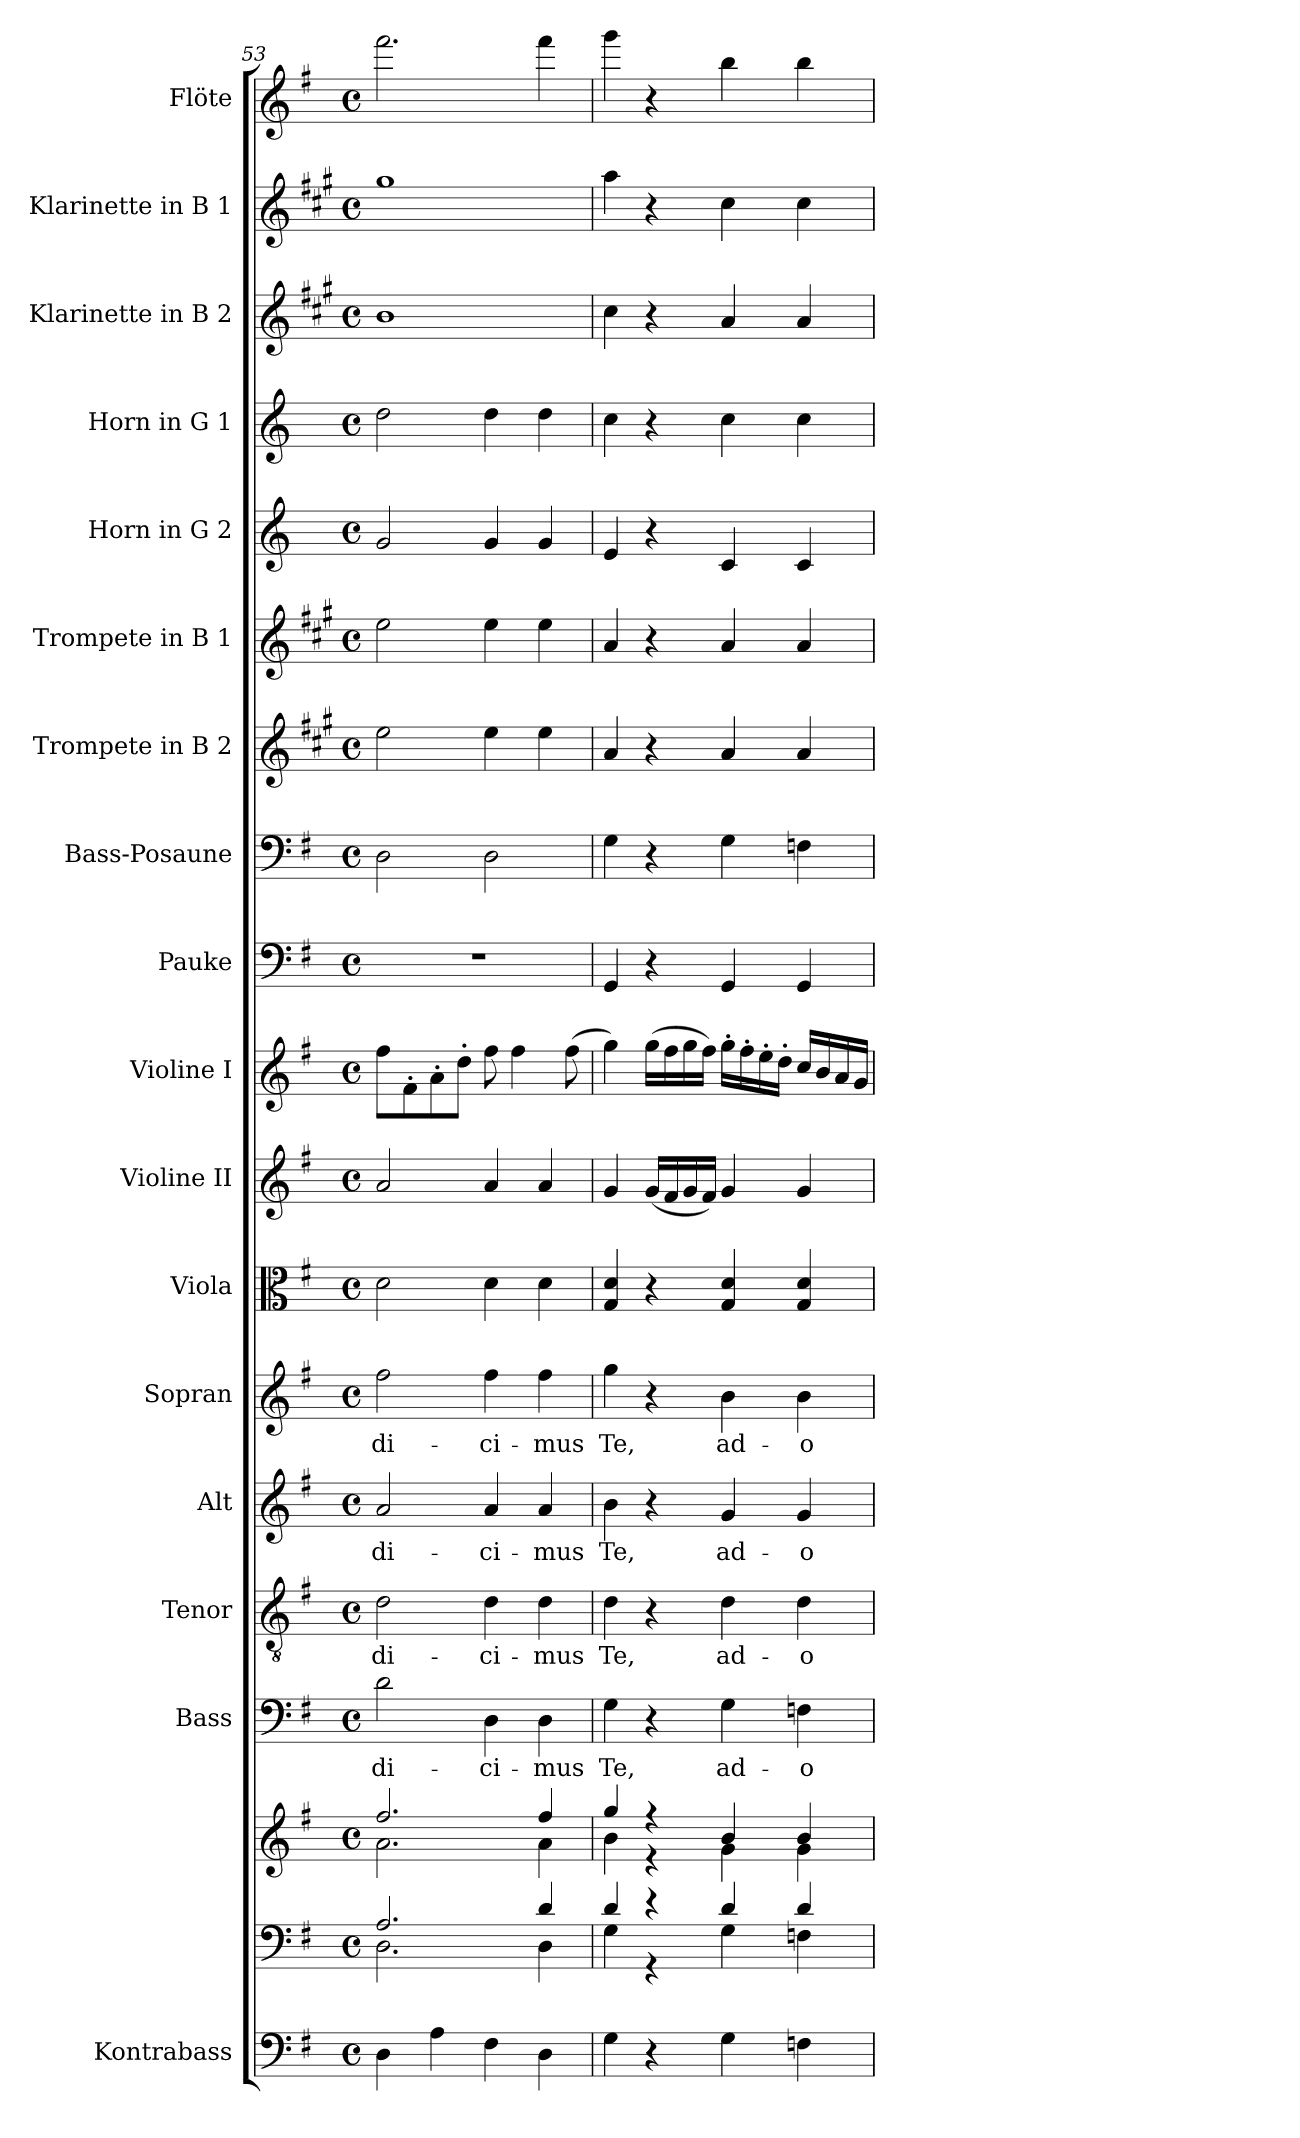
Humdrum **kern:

**kern	**kern	**kern	**kern	**text	**kern	**text	**kern	**text	**kern	**text	**kern	**kern	**kern	**kern	**kern	**kern	**kern	**kern	**kern	**kern	**kern	**kern
*part18	*part17	*part17	*part16	*part16	*part15	*part15	*part14	*part14	*part13	*part13	*part12	*part11	*part10	*part9	*part8	*part7	*part6	*part5	*part4	*part3	*part2	*part1
*staff19	*staff18	*staff17	*staff16	*staff16	*staff15	*staff15	*staff14	*staff14	*staff13	*staff13	*staff12	*staff11	*staff10	*staff9	*staff8	*staff7	*staff6	*staff5	*staff4	*staff3	*staff2	*staff1
*I"Kontrabass	*	*	*I"Bass	*	*I"Tenor	*	*I"Alt	*	*I"Sopran	*	*I"Viola	*I"Violine II	*I"Violine I	*I"Pauke	*I"Bass-Posaune	*I"Trompete in B 2	*I"Trompete in B 1	*I"Horn in G 2	*I"Horn in G 1	*I"Klarinette in B 2	*I"Klarinette in B 1	*I"Flöte
*I'Kb.	*	*	*I'B	*	*I'T	*	*I'A	*	*I'S	*	*I'Vla.	*I'Vl. II	*I'Vl. I	*I'Pk.	*I'B. Pos.	*	*	*I'Hrn. 2	*I'Hrn. 1	*	*	*I'Fl.
*clefF4	*clefF4	*clefG2	*clefF4	*	*clefGv2	*	*clefG2	*	*clefG2	*	*clefC3	*clefG2	*clefG2	*clefF4	*clefF4	*clefG2	*clefG2	*clefG2	*clefG2	*clefG2	*clefG2	*clefG2
*ITrd7c12	*	*	*	*	*	*	*	*	*	*	*	*	*	*	*	*ITrd1c2	*ITrd1c2	*ITrd3c5	*ITrd3c5	*ITrd1c2	*ITrd1c2	*
*k[f#]	*k[f#]	*k[f#]	*k[f#]	*	*k[f#]	*	*k[f#]	*	*k[f#]	*	*k[f#]	*k[f#]	*k[f#]	*k[f#]	*k[f#]	*k[f#]	*k[f#]	*k[f#]	*k[f#]	*k[f#]	*k[f#]	*k[f#]
*G:	*G:	*G:	*G:	*	*G:	*	*G:	*	*G:	*	*G:	*G:	*G:	*G:	*G:	*G:	*G:	*G:	*G:	*G:	*G:	*G:
*M4/4	*M4/4	*M4/4	*M4/4	*	*M4/4	*	*M4/4	*	*M4/4	*	*M4/4	*M4/4	*M4/4	*M4/4	*M4/4	*M4/4	*M4/4	*M4/4	*M4/4	*M4/4	*M4/4	*M4/4
*met(c)	*met(c)	*met(c)	*met(c)	*	*met(c)	*	*met(c)	*	*met(c)	*	*met(c)	*met(c)	*met(c)	*met(c)	*met(c)	*met(c)	*met(c)	*met(c)	*met(c)	*met(c)	*met(c)	*met(c)
=53	=53	=53	=53	=53	=53	=53	=53	=53	=53	=53	=53	=53	=53	=53	=53	=53	=53	=53	=53	=53	=53	=53
*	*^	*^	*	*	*	*	*	*	*	*	*	*	*	*	*	*	*	*	*	*	*	*
!	!	!	!	!	!	!LO:LY:b	!	!LO:LY:b	!	!LO:LY:b	!	!LO:LY:b	!	!	!	!	!	!	!	!	!	!	!	!
4DD\	2.A/	2.D\	2.ff#/	2.a\	2d\	-di-	2d\	-di-	2a/	-di-	2ff#\	-di-	2d\	2a/	8ff#\L	1r	2D\	2dd\	2dd\	2d/	2a\	1a	1ff#	2.fff#\
.	.	.	.	.	.	.	.	.	.	.	.	.	.	.	8f#'>\	.	.	.	.	.	.	.	.	.
4AA\	.	.	.	.	.	.	.	.	.	.	.	.	.	.	8a'>\	.	.	.	.	.	.	.	.	.
.	.	.	.	.	.	.	.	.	.	.	.	.	.	.	8dd'>\J	.	.	.	.	.	.	.	.	.
!	!	!	!	!	!	!LO:LY:b	!	!LO:LY:b	!	!LO:LY:b	!	!LO:LY:b	!	!	!	!	!	!	!	!	!	!	!	!
4FF#\	.	.	.	.	4D\	-ci-	4d\	-ci-	4a/	-ci-	4ff#\	-ci-	4d\	4a/	8ff#\	.	2D\	4dd\	4dd\	4d/	4a\	.	.	.
.	.	.	.	.	.	.	.	.	.	.	.	.	.	.	4ff#\	.	.	.	.	.	.	.	.	.
!	!	!	!	!	!	!LO:LY:b	!	!LO:LY:b	!	!LO:LY:b	!	!LO:LY:b	!	!	!	!	!	!	!	!	!	!	!	!
4DD\	4d/	4D\	4ff#/	4a\	4D\	-mus	4d\	-mus	4a/	-mus	4ff#\	-mus	4d\	4a/	.	.	.	4dd\	4dd\	4d/	4a\	.	.	4fff#\
.	.	.	.	.	.	.	.	.	.	.	.	.	.	.	(>8ff#\	.	.	.	.	.	.	.	.	.
=54	=54	=54	=54	=54	=54	=54	=54	=54	=54	=54	=54	=54	=54	=54	=54	=54	=54	=54	=54	=54	=54	=54	=54	=54
!	!	!	!	!	!	!LO:LY:b	!	!LO:LY:b	!	!LO:LY:b	!	!LO:LY:b	!	!	!	!	!	!	!	!	!	!	!	!
4GG\	4d/	4G\	4gg/	4b\	4G\	Te,	4d\	Te,	4b\	Te,	4gg\	Te,	4G/ 4d/	4g/	4gg\)	4GG/	4G\	4g/	4g/	4B/	4g\	4b\	4gg\	4ggg\
4r	4r	4r	4r	4r	4r	.	4r	.	4r	.	4r	.	4r	(<16g/LL	(>16gg\LL	4r	4r	4r	4r	4r	4r	4r	4r	4r
.	.	.	.	.	.	.	.	.	.	.	.	.	.	16f#/	16ff#\	.	.	.	.	.	.	.	.	.
.	.	.	.	.	.	.	.	.	.	.	.	.	.	16g/	16gg\	.	.	.	.	.	.	.	.	.
.	.	.	.	.	.	.	.	.	.	.	.	.	.	16f#/JJ)	16ff#\JJ)	.	.	.	.	.	.	.	.	.
!	!	!	!	!	!	!LO:LY:b	!	!LO:LY:b	!	!LO:LY:b	!	!LO:LY:b	!	!	!	!	!	!	!	!	!	!	!	!
4GG\	4d/	4G\	4b/	4g\	4G\	ad-	4d\	ad-	4g/	ad-	4b\	ad-	4G/ 4d/	4g/	16gg'>\LL	4GG/	4G\	4g/	4g/	4G/	4g\	4g/	4b\	4bb\
.	.	.	.	.	.	.	.	.	.	.	.	.	.	.	16ff#'>\	.	.	.	.	.	.	.	.	.
.	.	.	.	.	.	.	.	.	.	.	.	.	.	.	16ee'>\	.	.	.	.	.	.	.	.	.
.	.	.	.	.	.	.	.	.	.	.	.	.	.	.	16dd'>\JJ	.	.	.	.	.	.	.	.	.
!	!	!	!	!	!	!LO:LY:b	!	!LO:LY:b	!	!LO:LY:b	!	!LO:LY:b	!	!	!	!	!	!	!	!	!	!	!	!
4FFn\	4d/	4Fn\	4b/	4g\	4Fn\	-o-	4d\	-o-	4g/	-o-	4b\	-o-	4G/ 4d/	4g/	16cc/LL	4GG/	4Fn\	4g/	4g/	4G/	4g\	4g/	4b\	4bb\
.	.	.	.	.	.	.	.	.	.	.	.	.	.	.	16b/	.	.	.	.	.	.	.	.	.
.	.	.	.	.	.	.	.	.	.	.	.	.	.	.	16a/	.	.	.	.	.	.	.	.	.
.	.	.	.	.	.	.	.	.	.	.	.	.	.	.	16g/JJ	.	.	.	.	.	.	.	.	.
*	*v	*v	*	*	*	*	*	*	*	*	*	*	*	*	*	*	*	*	*	*	*	*	*	*
*	*	*v	*v	*	*	*	*	*	*	*	*	*	*	*	*	*	*	*	*	*	*	*	*
=	=	=	=	=	=	=	=	=	=	=	=	=	=	=	=	=	=	=	=	=	=	=
*-	*-	*-	*-	*-	*-	*-	*-	*-	*-	*-	*-	*-	*-	*-	*-	*-	*-	*-	*-	*-	*-	*-
